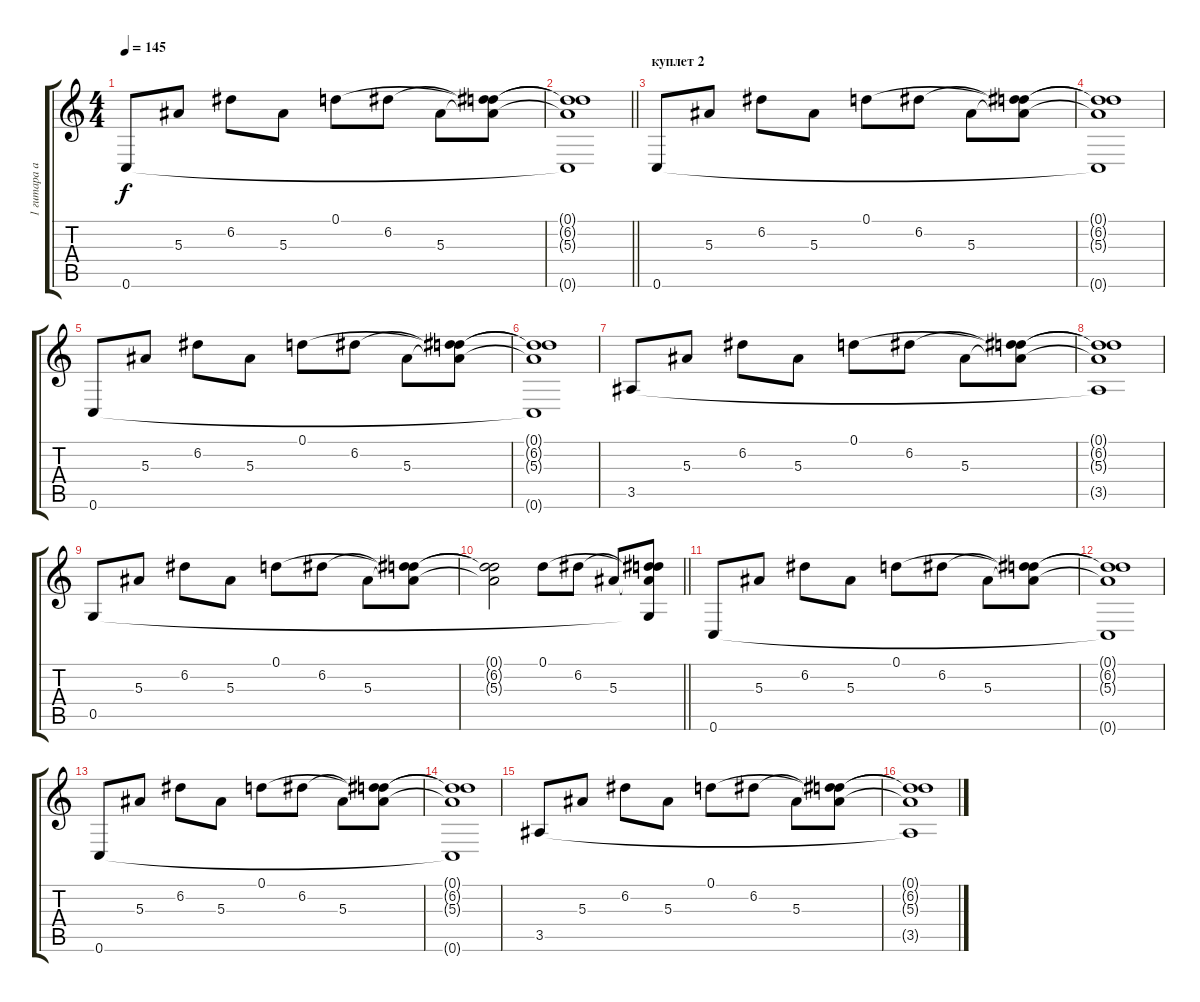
\track ("1 гитара акустик" "1 гитара а") {instrument electricguitarclean}
\staff {score tabs}
\tuning (D4 A3 F3 C3 G2 C2) {hide}
\ts (4 4)
\tempo 145
\clef g2
\ks c
0.6.8{dy f volume 11 instrument electricguitarclean} 5.3.8 6.2.8 5.3.8 0.1.8 6.2.8 5.3.8 (0.1{t} 6.2{t} 5.3{t}).8 |
\barLineRight lightlight
(0.1{t} 6.2{t} 5.3{t} 0.6{t}).1 |
\section ("" "куплет 2")
0.6.8{volume 11 instrument electricguitarclean} 5.3.8 6.2.8 5.3.8 0.1.8 6.2.8 5.3.8 (0.1{t} 6.2{t} 5.3{t}).8 |
(0.1{t} 6.2{t} 5.3{t} 0.6{t}).1 |
0.6.8{volume 11 instrument electricguitarclean} 5.3.8 6.2.8 5.3.8 0.1.8 6.2.8 5.3.8 (0.1{t} 6.2{t} 5.3{t}).8 |
(0.1{t} 6.2{t} 5.3{t} 0.6{t}).1 |
3.5.8{volume 11 instrument electricguitarclean} 5.3.8 6.2.8 5.3.8 0.1.8 6.2.8 5.3.8 (0.1{t} 6.2{t} 5.3{t}).8 |
(0.1{t} 6.2{t} 5.3{t} 3.5{t}).1 |
0.5.8{volume 11 instrument electricguitarclean} 5.3.8 6.2.8 5.3.8 0.1.8 6.2.8 5.3.8 (0.1{t} 6.2{t} 5.3{t}).8 |
\barLineRight lightlight
(0.1{t} 6.2{t} 5.3{t}).2 0.1.8 6.2.8 5.3.8 (0.1{t} 6.2{t} 5.3{t} 0.5{t}).8 |
0.6.8{volume 11 instrument electricguitarclean} 5.3.8 6.2.8 5.3.8 0.1.8 6.2.8 5.3.8 (0.1{t} 6.2{t} 5.3{t}).8 |
(0.1{t} 6.2{t} 5.3{t} 0.6{t}).1 |
0.6.8{volume 11 instrument electricguitarclean} 5.3.8 6.2.8 5.3.8 0.1.8 6.2.8 5.3.8 (0.1{t} 6.2{t} 5.3{t}).8 |
(0.1{t} 6.2{t} 5.3{t} 0.6{t}).1 |
3.5.8{volume 11 instrument electricguitarclean} 5.3.8 6.2.8 5.3.8 0.1.8 6.2.8 5.3.8 (0.1{t} 6.2{t} 5.3{t}).8 |
(0.1{t} 6.2{t} 5.3{t} 3.5{t}).1
